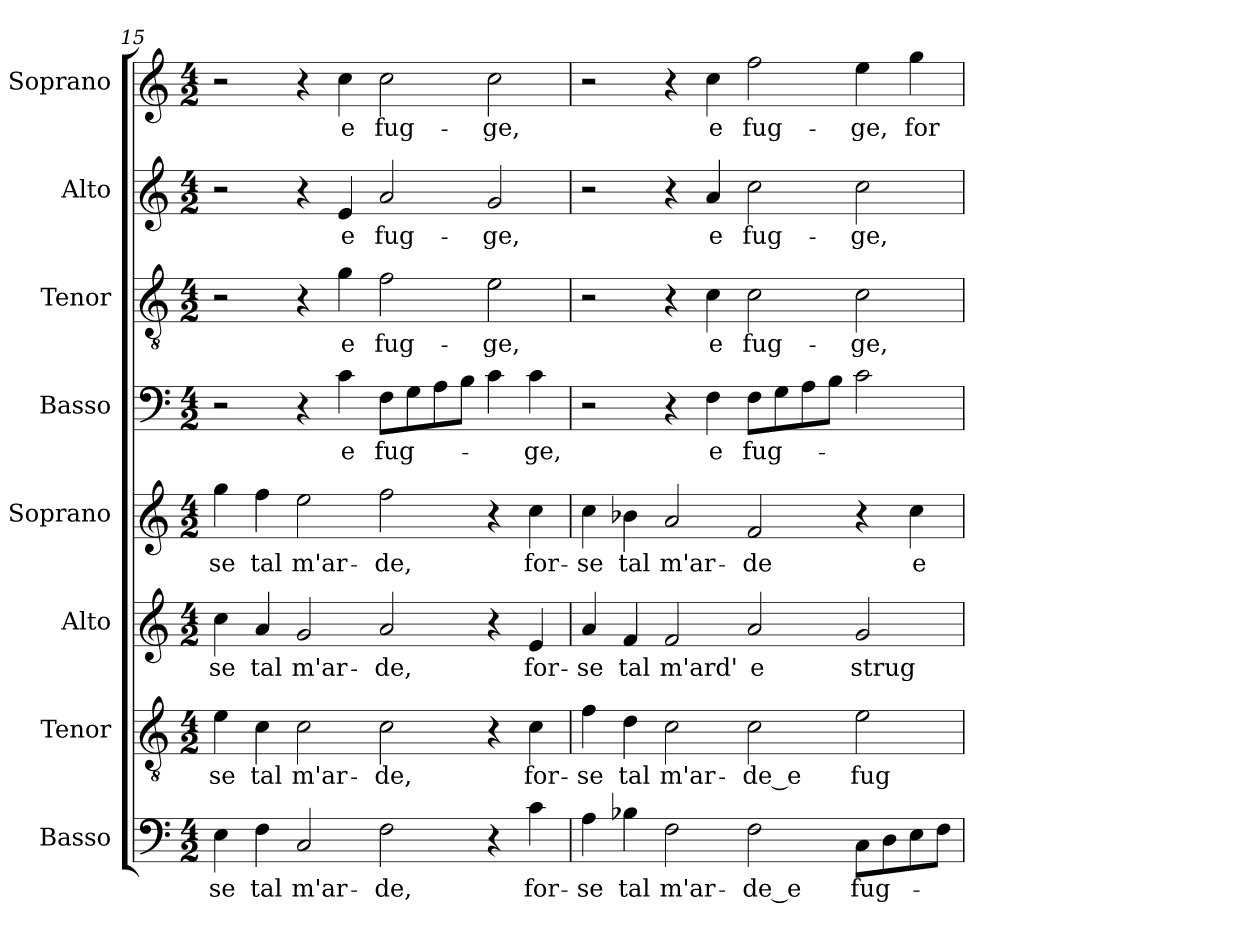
**kern	**text	**kern	**text	**kern	**text	**kern	**text	**kern	**text	**kern	**text	**kern	**text	**kern	**text
*part8	*part8	*part7	*part7	*part6	*part6	*part5	*part5	*part4	*part4	*part3	*part3	*part2	*part2	*part1	*part1
*staff8	*staff8	*staff7	*staff7	*staff6	*staff6	*staff5	*staff5	*staff4	*staff4	*staff3	*staff3	*staff2	*staff2	*staff1	*staff1
*I"Basso	*	*I"Tenor	*	*I"Alto	*	*I"Soprano	*	*I"Basso	*	*I"Tenor	*	*I"Alto	*	*I"Soprano	*
*	*	*I'T.	*	*I'A.	*	*I'Sop.	*	*	*	*I'T.	*	*I'A.	*	*I'Sop.	*
*clefF4	*	*clefGv2	*	*clefG2	*	*clefG2	*	*clefF4	*	*clefGv2	*	*clefG2	*	*clefG2	*
*	*	*ITrd7c12	*	*	*	*	*	*	*	*ITrd7c12	*	*	*	*	*
*k[]	*	*k[]	*	*k[]	*	*k[]	*	*k[]	*	*k[]	*	*k[]	*	*k[]	*
*C:	*	*C:	*	*C:	*	*C:	*	*C:	*	*C:	*	*C:	*	*C:	*
*M4/2	*	*M4/2	*	*M4/2	*	*M4/2	*	*M4/2	*	*M4/2	*	*M4/2	*	*M4/2	*
=15	=15	=15	=15	=15	=15	=15	=15	=15	=15	=15	=15	=15	=15	=15	=15
!	!LO:LY:b:color=#000000	!	!	!	!	!	!	!	!	!	!	!	!	!	!
!	!	!	!LO:LY:b:color=#000000	!	!	!	!	!	!	!	!	!	!	!	!
!	!	!	!	!	!LO:LY:b:color=#000000	!	!	!	!	!	!	!	!	!	!
!	!	!	!	!	!	!	!LO:LY:b:color=#000000	!	!	!	!	!	!	!	!
4Ei\	-se	4Ei\	-se	4cci\	-se	4ggi\	-se	2r	.	2r	.	2r	.	2r	.
!	!LO:LY:b:color=#000000	!	!	!	!	!	!	!	!	!	!	!	!	!	!
!	!	!	!LO:LY:b:color=#000000	!	!	!	!	!	!	!	!	!	!	!	!
!	!	!	!	!	!LO:LY:b:color=#000000	!	!	!	!	!	!	!	!	!	!
!	!	!	!	!	!	!	!LO:LY:b:color=#000000	!	!	!	!	!	!	!	!
4Fi\	tal	4Ci\	tal	4ai/	tal	4ffi\	tal	.	.	.	.	.	.	.	.
!	!LO:LY:b:color=#000000	!	!	!	!	!	!	!	!	!	!	!	!	!	!
!	!	!	!LO:LY:b:color=#000000	!	!	!	!	!	!	!	!	!	!	!	!
!	!	!	!	!	!LO:LY:b:color=#000000	!	!	!	!	!	!	!	!	!	!
!	!	!	!	!	!	!	!LO:LY:b:color=#000000	!	!	!	!	!	!	!	!
2Ci/	m'ar-	2Ci\	m'ar-	2gi/	m'ar-	2eei\	m'ar-	4r	.	4r	.	4r	.	4r	.
!	!	!	!	!	!	!	!	!	!LO:LY:b:color=#000000	!	!	!	!	!	!
!	!	!	!	!	!	!	!	!	!	!	!LO:LY:b:color=#000000	!	!	!	!
!	!	!	!	!	!	!	!	!	!	!	!	!	!LO:LY:b:color=#000000	!	!
!	!	!	!	!	!	!	!	!	!	!	!	!	!	!	!LO:LY:b:color=#000000
.	.	.	.	.	.	.	.	4ci\	e	4Gi\	e	4ei/	e	4cci\	e
!	!LO:LY:b:color=#000000	!	!	!	!	!	!	!	!	!	!	!	!	!	!
!	!	!	!LO:LY:b:color=#000000	!	!	!	!	!	!	!	!	!	!	!	!
!	!	!	!	!	!LO:LY:b:color=#000000	!	!	!	!	!	!	!	!	!	!
!	!	!	!	!	!	!	!LO:LY:b:color=#000000	!	!	!	!	!	!	!	!
!	!	!	!	!	!	!	!	!	!LO:LY:b:color=#000000	!	!	!	!	!	!
!	!	!	!	!	!	!	!	!	!	!	!LO:LY:b:color=#000000	!	!	!	!
!	!	!	!	!	!	!	!	!	!	!	!	!	!LO:LY:b:color=#000000	!	!
!	!	!	!	!	!	!	!	!	!	!	!	!	!	!	!LO:LY:b:color=#000000
2Fi\	-de,	2Ci\	-de,	2ai/	-de,	2ffi\	-de,	8Fi\L	fug-	2Fi\	fug-	2ai/	fug-	2cci\	fug-
.	.	.	.	.	.	.	.	8Gi\	.	.	.	.	.	.	.
.	.	.	.	.	.	.	.	8Ai\	.	.	.	.	.	.	.
.	.	.	.	.	.	.	.	8Bi\J	.	.	.	.	.	.	.
!	!	!	!	!	!	!	!	!	!	!	!LO:LY:b:color=#000000	!	!	!	!
!	!	!	!	!	!	!	!	!	!	!	!	!	!LO:LY:b:color=#000000	!	!
!	!	!	!	!	!	!	!	!	!	!	!	!	!	!	!LO:LY:b:color=#000000
4r	.	4r	.	4r	.	4r	.	4ci\	.	2Ei\	-ge,	2gi/	-ge,	2cci\	-ge,
!	!LO:LY:b:color=#000000	!	!	!	!	!	!	!	!	!	!	!	!	!	!
!	!	!	!LO:LY:b:color=#000000	!	!	!	!	!	!	!	!	!	!	!	!
!	!	!	!	!	!LO:LY:b:color=#000000	!	!	!	!	!	!	!	!	!	!
!	!	!	!	!	!	!	!LO:LY:b:color=#000000	!	!	!	!	!	!	!	!
!	!	!	!	!	!	!	!	!	!LO:LY:b:color=#000000	!	!	!	!	!	!
4ci\	for-	4Ci\	for-	4ei/	for-	4cci\	for-	4ci\	-ge,	.	.	.	.	.	.
=16	=16	=16	=16	=16	=16	=16	=16	=16	=16	=16	=16	=16	=16	=16	=16
!	!LO:LY:b:color=#000000	!	!	!	!	!	!	!	!	!	!	!	!	!	!
!	!	!	!LO:LY:b:color=#000000	!	!	!	!	!	!	!	!	!	!	!	!
!	!	!	!	!	!LO:LY:b:color=#000000	!	!	!	!	!	!	!	!	!	!
!	!	!	!	!	!	!	!LO:LY:b:color=#000000	!	!	!	!	!	!	!	!
4Ai\	-se	4Fi\	-se	4ai/	-se	4cci\	-se	2r	.	2r	.	2r	.	2r	.
!	!LO:LY:b:color=#000000	!	!	!	!	!	!	!	!	!	!	!	!	!	!
!	!	!	!LO:LY:b:color=#000000	!	!	!	!	!	!	!	!	!	!	!	!
!	!	!	!	!	!LO:LY:b:color=#000000	!	!	!	!	!	!	!	!	!	!
!	!	!	!	!	!	!	!LO:LY:b:color=#000000	!	!	!	!	!	!	!	!
4B-Xi\	tal	4Di\	tal	4fi/	tal	4b-Xi\	tal	.	.	.	.	.	.	.	.
!	!LO:LY:b:color=#000000	!	!	!	!	!	!	!	!	!	!	!	!	!	!
!	!	!	!LO:LY:b:color=#000000	!	!	!	!	!	!	!	!	!	!	!	!
!	!	!	!	!	!LO:LY:b:color=#000000	!	!	!	!	!	!	!	!	!	!
!	!	!	!	!	!	!	!LO:LY:b:color=#000000	!	!	!	!	!	!	!	!
2Fi\	m'ar-	2Ci\	m'ar-	2fi/	m'ard'	2ai/	m'ar-	4r	.	4r	.	4r	.	4r	.
!	!	!	!	!	!	!	!	!	!LO:LY:b:color=#000000	!	!	!	!	!	!
!	!	!	!	!	!	!	!	!	!	!	!LO:LY:b:color=#000000	!	!	!	!
!	!	!	!	!	!	!	!	!	!	!	!	!	!LO:LY:b:color=#000000	!	!
!	!	!	!	!	!	!	!	!	!	!	!	!	!	!	!LO:LY:b:color=#000000
.	.	.	.	.	.	.	.	4Fi\	e	4Ci\	e	4ai/	e	4cci\	e
!	!LO:LY:b:color=#000000	!	!	!	!	!	!	!	!	!	!	!	!	!	!
!	!	!	!LO:LY:b:color=#000000	!	!	!	!	!	!	!	!	!	!	!	!
!	!	!	!	!	!LO:LY:b:color=#000000	!	!	!	!	!	!	!	!	!	!
!	!	!	!	!	!	!	!LO:LY:b:color=#000000	!	!	!	!	!	!	!	!
!	!	!	!	!	!	!	!	!	!LO:LY:b:color=#000000	!	!	!	!	!	!
!	!	!	!	!	!	!	!	!	!	!	!LO:LY:b:color=#000000	!	!	!	!
!	!	!	!	!	!	!	!	!	!	!	!	!	!LO:LY:b:color=#000000	!	!
!	!	!	!	!	!	!	!	!	!	!	!	!	!	!	!LO:LY:b:color=#000000
2Fi\	-de_e	2Ci\	-de_e	2ai/	e	2fi/	-de	8Fi\L	fug-	2Ci\	fug-	2cci\	fug-	2ffi\	fug-
.	.	.	.	.	.	.	.	8Gi\	.	.	.	.	.	.	.
.	.	.	.	.	.	.	.	8Ai\	.	.	.	.	.	.	.
.	.	.	.	.	.	.	.	8Bi\J	.	.	.	.	.	.	.
!	!LO:LY:b:color=#000000	!	!	!	!	!	!	!	!	!	!	!	!	!	!
!	!	!	!LO:LY:b:color=#000000	!	!	!	!	!	!	!	!	!	!	!	!
!	!	!	!	!	!LO:LY:b:color=#000000	!	!	!	!	!	!	!	!	!	!
!	!	!	!	!	!	!	!	!	!	!	!LO:LY:b:color=#000000	!	!	!	!
!	!	!	!	!	!	!	!	!	!	!	!	!	!LO:LY:b:color=#000000	!	!
!	!	!	!	!	!	!	!	!	!	!	!	!	!	!	!LO:LY:b:color=#000000
8Ci\L	fug-	2Ei\	fug-	2gi/	strug-	4r	.	2ci\	.	2Ci\	-ge,	2cci\	-ge,	4eei\	-ge,
8Di\	.	.	.	.	.	.	.	.	.	.	.	.	.	.	.
!	!	!	!	!	!	!	!LO:LY:b:color=#000000	!	!	!	!	!	!	!	!
!	!	!	!	!	!	!	!	!	!	!	!	!	!	!	!LO:LY:b:color=#000000
8Ei\	.	.	.	.	.	4cci\	e	.	.	.	.	.	.	4ggi\	for-
8Fi\J	.	.	.	.	.	.	.	.	.	.	.	.	.	.	.
=	=	=	=	=	=	=	=	=	=	=	=	=	=	=	=
*-	*-	*-	*-	*-	*-	*-	*-	*-	*-	*-	*-	*-	*-	*-	*-
